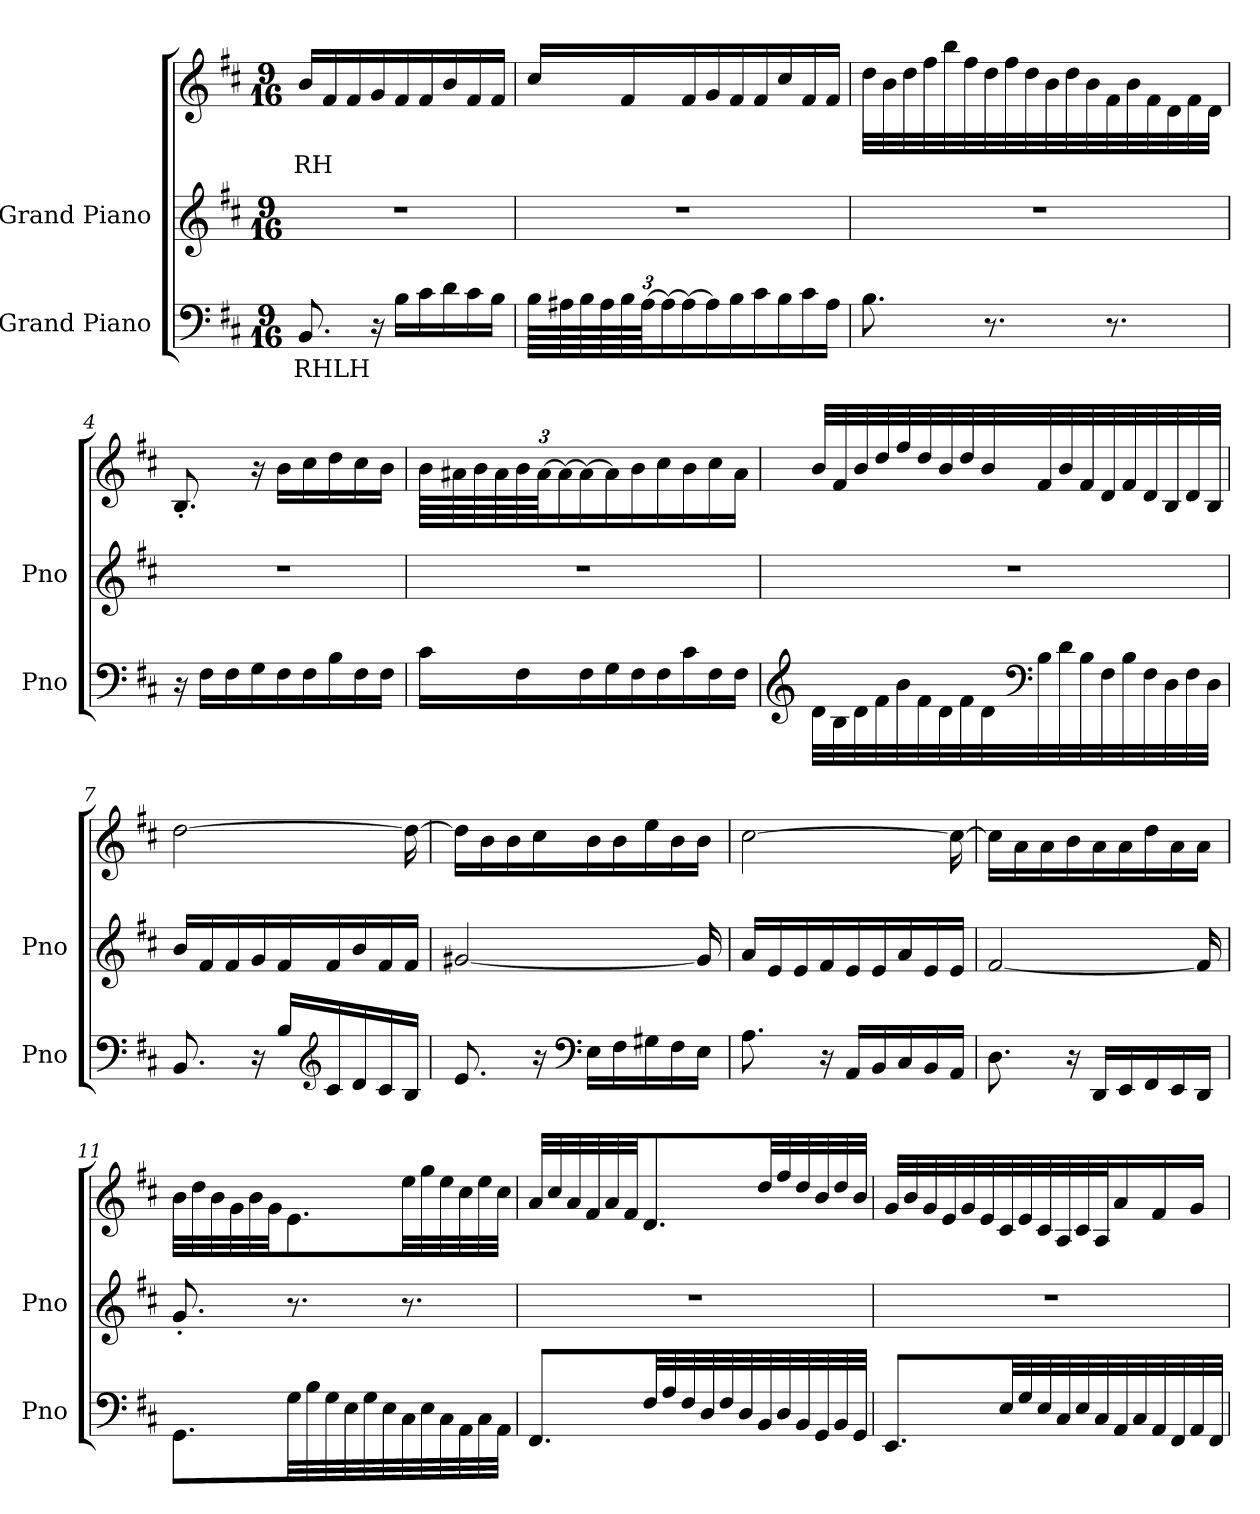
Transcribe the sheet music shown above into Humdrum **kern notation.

**kern	**text	**kern	**kern	**text
*part2	*part2	*part1	*part1	*part1
*staff3	*staff3	*staff2	*staff1	*staff1
*I"Grand Piano	*	*I"Grand Piano	*	*
*I'Pno	*	*I'Pno	*	*
*clefF4	*	*clefG2	*clefG2	*
*k[f#c#]	*	*k[f#c#]	*k[f#c#]	*
*M9/16	*	*M9/16	*M9/16	*
*MM90	*	*MM90	*MM90	*
=1	=1	=1	=1	=1
!	!LO:LY:b	!	!	!LO:LY:b
8.BB/	RHLH	16%9r	16b/LL	RH
.	.	.	16f#/	.
.	.	.	16f#/	.
16r	.	.	16g/	.
16B\LL	.	.	16f#/	.
16c#\	.	.	16f#/	.
16d\	.	.	16b/	.
16c#\	.	.	16f#/	.
16B\JJ	.	.	16f#/JJ	.
=2	=2	=2	=2	=2
64B\LLLL	.	16%9r	16cc#/LL	.
64A#X\	.	.	.	.
64B\	.	.	.	.
64A#\	.	.	.	.
*Xbrackettup	*	*	*	*
96B\	.	.	16f#/	.
[96A#\JJ	.	.	.	.
24A#\_	.	.	.	.
16A#\_	.	.	16f#/	.
16A#\]	.	.	16g/	.
16B\	.	.	16f#/	.
16c#\	.	.	16f#/	.
16B\	.	.	16cc#/	.
16c#\	.	.	16f#/	.
16A#\JJ	.	.	16f#/JJ	.
!!LO:LB:g=z
=3	=3	=3	=3	=3
8.B\	.	16%9r	32dd\LLL	.
.	.	.	32b\	.
.	.	.	32dd\	.
.	.	.	32ff#\	.
.	.	.	32bb\	.
.	.	.	32ff#\	.
8.r	.	.	32dd\	.
.	.	.	32ff#\	.
.	.	.	32dd\	.
.	.	.	32b\	.
.	.	.	32dd\	.
.	.	.	32b\	.
8.r	.	.	32f#\	.
.	.	.	32b\	.
.	.	.	32f#\	.
.	.	.	32d\	.
.	.	.	32f#\	.
.	.	.	32d\JJJ	.
=4	=4	=4	=4	=4
16r	.	16%9r	8.B'/	.
16F#\LL	.	.	.	.
16F#\	.	.	.	.
16G\	.	.	16r	.
16F#\	.	.	16b\LL	.
16F#\	.	.	16cc#\	.
16B\	.	.	16dd\	.
16F#\	.	.	16cc#\	.
16F#\JJ	.	.	16b\JJ	.
=5	=5	=5	=5	=5
16c#\LL	.	16%9r	64b\LLLL	.
.	.	.	64a#X\	.
.	.	.	64b\	.
.	.	.	64a#\	.
*	*	*	*Xbrackettup	*
16F#\	.	.	96b\	.
.	.	.	[96a#\JJ	.
.	.	.	24a#\_	.
16F#\	.	.	16a#\_	.
16G\	.	.	16a#\]	.
16F#\	.	.	16b\	.
16F#\	.	.	16cc#\	.
16c#\	.	.	16b\	.
16F#\	.	.	16cc#\	.
16F#\JJ	.	.	16a#\JJ	.
!!LO:LB:g=z
=6	=6	=6	=6	=6
*clefG2	*	*	*	*
32d\LLL	.	16%9r	32b/LLL	.
32B\	.	.	32f#/	.
32d\	.	.	32b/	.
32f#\	.	.	32dd/	.
32b\	.	.	32ff#/	.
32f#\	.	.	32dd/	.
32d\	.	.	32b/	.
32f#\	.	.	32dd/	.
32d\	.	.	32b/	.
*clefF4	*	*	*	*
32B\	.	.	32f#/	.
32d\	.	.	32b/	.
32B\	.	.	32f#/	.
32F#\	.	.	32d/	.
32B\	.	.	32f#/	.
32F#\	.	.	32d/	.
32D\	.	.	32B/	.
32F#\	.	.	32d/	.
32D\JJJ	.	.	32B/JJJ	.
=7	=7	=7	=7	=7
8.BB/	.	16b/LL	[2dd\	.
.	.	16f#/	.	.
.	.	16f#/	.	.
16r	.	16g/	.	.
16B/LL	.	16f#/	.	.
*clefG2	*	*	*	*
16c#/	.	16f#/	.	.
16d/	.	16b/	.	.
16c#/	.	16f#/	.	.
16B/JJ	.	16f#/JJ	16dd\_	.
=8	=8	=8	=8	=8
8.e/	.	[2g#X/	16dd\LL]	.
.	.	.	16b\	.
.	.	.	16b\	.
16r	.	.	16cc#\	.
*clefF4	*	*	*	*
16E\LL	.	.	16b\	.
16F#\	.	.	16b\	.
16G#X\	.	.	16ee\	.
16F#\	.	.	16b\	.
16E\JJ	.	16g#/]	16b\JJ	.
!!LO:LB:g=z
=9	=9	=9	=9	=9
8.A\	.	16a/LL	[2cc#\	.
.	.	16e/	.	.
.	.	16e/	.	.
16r	.	16f#/	.	.
16AA/LL	.	16e/	.	.
16BB/	.	16e/	.	.
16C#/	.	16a/	.	.
16BB/	.	16e/	.	.
16AA/JJ	.	16e/JJ	16cc#\_	.
=10	=10	=10	=10	=10
8.D\	.	[2f#/	16cc#\LL]	.
.	.	.	16a\	.
.	.	.	16a\	.
16r	.	.	16b\	.
16DD/LL	.	.	16a\	.
16EE/	.	.	16a\	.
16FF#/	.	.	16dd\	.
16EE/	.	.	16a\	.
16DD/JJ	.	16f#/]	16a\JJ	.
=11	=11	=11	=11	=11
8.GG\L	.	8.g'/	32b\LLL	.
.	.	.	32dd\	.
.	.	.	32b\	.
.	.	.	32g\	.
.	.	.	32b\	.
.	.	.	32g\JJ	.
32G\LL	.	8.r	8.e\	.
32B\	.	.	.	.
32G\	.	.	.	.
32E\	.	.	.	.
32G\	.	.	.	.
32E\	.	.	.	.
32C#\	.	8.r	32ee\LL	.
32E\	.	.	32gg\	.
32C#\	.	.	32ee\	.
32AA\	.	.	32cc#\	.
32C#\	.	.	32ee\	.
32AA\JJJ	.	.	32cc#\JJJ	.
!!LO:PB:g=z
=12	=12	=12	=12	=12
8.FF#/L	.	16%9r	32a/LLL	.
.	.	.	32cc#/	.
.	.	.	32a/	.
.	.	.	32f#/	.
.	.	.	32a/	.
.	.	.	32f#/JJ	.
32F#/LL	.	.	8.d/	.
32A/	.	.	.	.
32F#/	.	.	.	.
32D/	.	.	.	.
32F#/	.	.	.	.
32D/	.	.	.	.
32BB/	.	.	32dd/LL	.
32D/	.	.	32ff#/	.
32BB/	.	.	32dd/	.
32GG/	.	.	32b/	.
32BB/	.	.	32dd/	.
32GG/JJJ	.	.	32b/JJJ	.
=13	=13	=13	=13	=13
8.EE/L	.	16%9r	32g/LLL	.
.	.	.	32b/	.
.	.	.	32g/	.
.	.	.	32e/	.
.	.	.	32g/	.
.	.	.	32e/	.
32E/LL	.	.	32c#/	.
32G/	.	.	32e/	.
32E/	.	.	32c#/	.
32C#/	.	.	32A/	.
32E/	.	.	32c#/	.
32C#/	.	.	32A/J	.
32AA/	.	.	16a/	.
32C#/	.	.	.	.
32AA/	.	.	16f#/	.
32FF#/	.	.	.	.
32AA/	.	.	16g/JJ	.
32FF#/JJJ	.	.	.	.
=	=	=	=	=
*-	*-	*-	*-	*-
